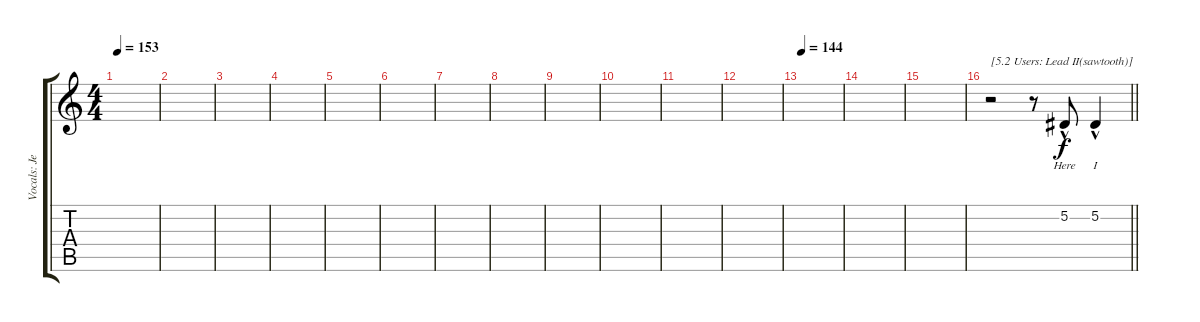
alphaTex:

\track ("Vocals: Jeff" "Vocals: Je") {instrument lead2sawtooth}
\staff {score tabs}
\tuning (Eb4 Bb3 Gb3 Db3 Ab2 Eb2) {hide}
\ts (4 4)
\tempo 153
\clef g2
\ks c
|
|
|
|
|
|
|
|
|
|
|
|
\tempo 144
|
|
|
\barLineRight lightlight
r.2{txt "[5.2 Users: Lead II(sawtooth)]"} r.8 5.2{hac}.8{lyrics (0 "Here") lyrics (1 "") lyrics (2 "") lyrics (3 "") lyrics (4 "")} 5.2{hac}.4{lyrics (0 "I") lyrics (1 "") lyrics (2 "") lyrics (3 "") lyrics (4 "")}
